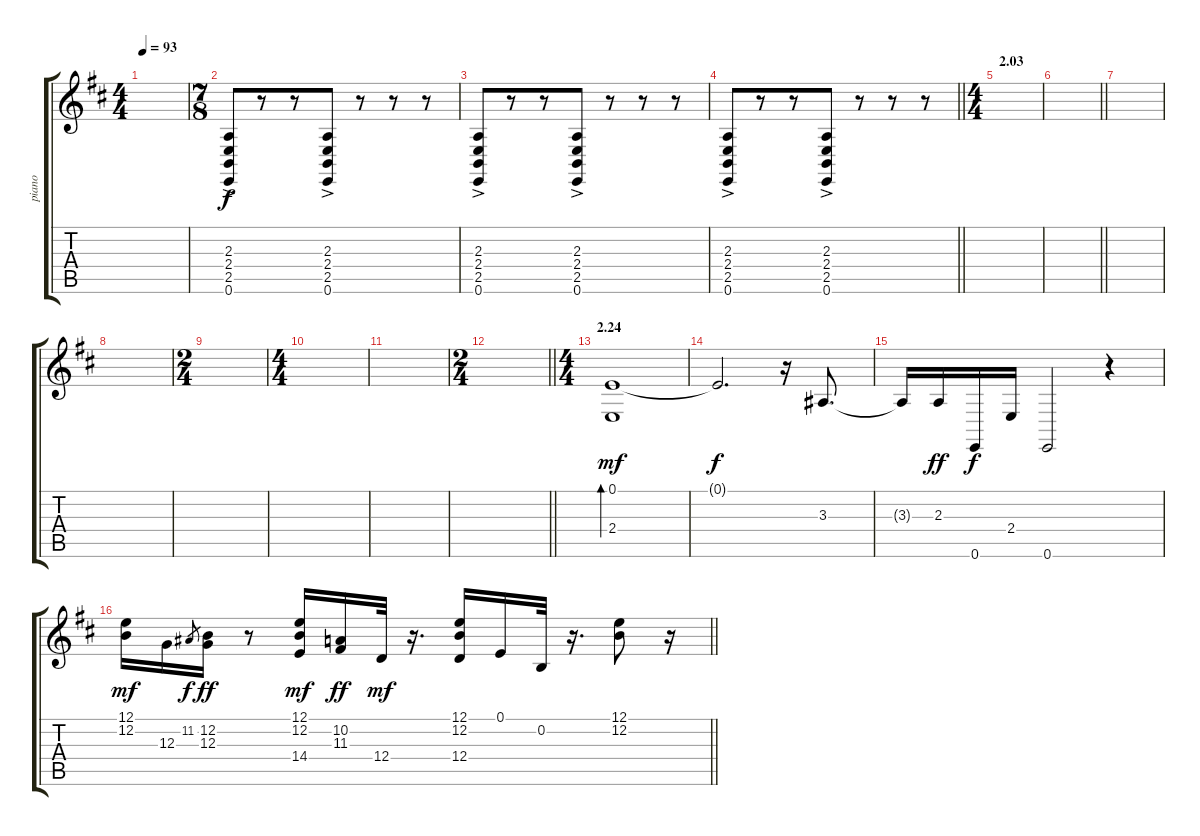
\track ("piano" "piano") {instrument acousticgrandpiano}
\staff {score tabs}
\tuning (E4 B3 G3 D3 A2 E2) {hide}
\ts (4 4)
\tempo 93
\clef g2
\ks d
|
\ts (7 8)
(2.3{ac} 2.4{ac} 2.5{ac} 0.6{ac}).8 r.8 r.8 (2.3{ac} 2.4{ac} 2.5{ac} 0.6{ac}).8 r.8 r.8 r.8 |
(2.3{ac} 2.4{ac} 2.5{ac} 0.6{ac}).8 r.8 r.8 (2.3{ac} 2.4{ac} 2.5{ac} 0.6{ac}).8 r.8 r.8 r.8 |
\barLineRight lightlight
(2.3{ac} 2.4{ac} 2.5{ac} 0.6{ac}).8 r.8 r.8 (2.3{ac} 2.4{ac} 2.5{ac} 0.6{ac}).8 r.8 r.8 r.8 |
\ts (4 4)
\section ("" "2.03")
|
\barLineRight lightlight
|
|
|
\ts (2 4)
|
\ts (4 4)
|
|
\ts (2 4)
\barLineRight lightlight
|
\ts (4 4)
\section ("" "2.24")
(0.1 2.4).1{bd 30 dy mf} |
0.1{t}.2{d dy f} r.16 3.3.8{d} |
3.3{t}.16 2.3.16{dy ff} 0.6.16{dy f} 2.4.16 0.6.2 r.4 |
\barLineRight lightlight
(12.1 12.2).16{dy mf} 12.3.16 11.2.8{gr dy f} (12.2 12.3).16{dy ff} r.8 (12.1 12.2 14.4).16{dy mf} (10.2 11.3).16{dy ff} 12.4.32{dy mf} r.16{d} (12.1 12.2 12.4).16 0.1.16 0.2.32 r.16{d} (12.1 12.2).8 r.16
